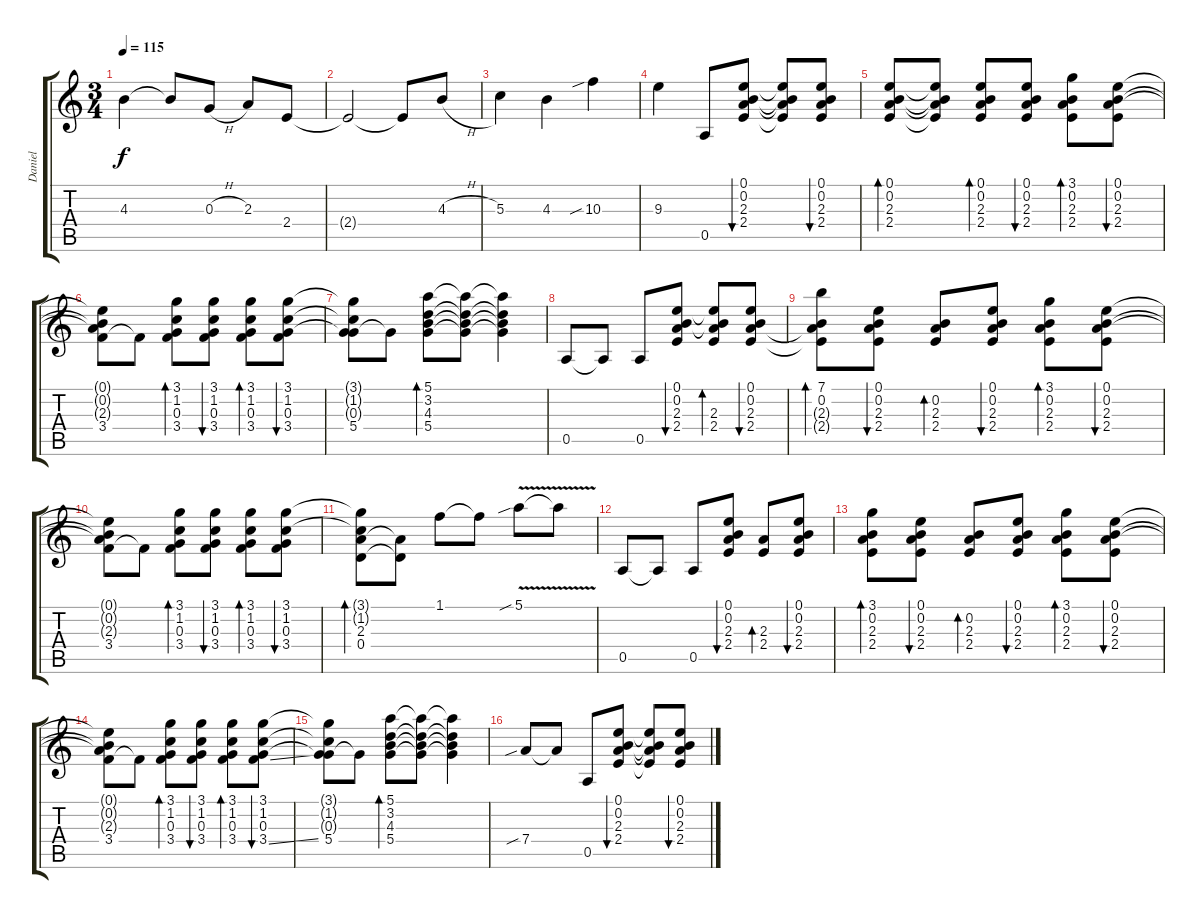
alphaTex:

\track ("Daniel" "Daniel") {instrument acousticguitarsteel}
\staff {score tabs}
\tuning (E4 B3 G3 D3 A2 E2) {hide}
\ts (3 4)
\tempo 115
\clef g2
\ks c
4.3.4{dy f} 4.3{t}.8 0.3{h}.8 2.3.8 2.4.8 |
2.4{t}.2 2.4{t}.8 4.3{h}.8 |
5.3.4 4.3.4 10.3{sib}.4 |
9.3.4 0.5.8 (0.1 0.2 2.3 2.4).8{bu 120} (0.1{t} 0.2{t} 2.3{t} 2.4{t}).8 (0.1 0.2 2.3 2.4).8{bu 120} |
(0.1 0.2 2.3 2.4).8{bd 120} (0.1{t} 0.2{t} 2.3{t} 2.4{t}).8 (0.1 0.2 2.3 2.4).8{bd 120} (0.1 0.2 2.3 2.4).8{bu 120} (3.1 0.2 2.3 2.4).8{bd 120} (0.1 0.2 2.3 2.4).8{bu 120} |
(0.1{t} 0.2{t} 2.3{t} 3.4).8 3.4{t}.8 (3.1 1.2 0.3 3.4).8{bd 120} (3.1 1.2 0.3 3.4).8{bu 120} (3.1 1.2 0.3 3.4).8{bd 120} (3.1 1.2 0.3 3.4).8{bu 120} |
(3.1{t} 1.2{t} 0.3{t} 5.4).8 5.4{t}.8 (5.1 3.2 4.3 5.4).8{bd 120} (5.1{t} 3.2{t} 4.3{t} 5.4{t}).8 (5.1{t} 3.2{t} 4.3{t} 5.4{t}).4 |
0.5.8 0.5{t}.8 0.5.8 (0.1 0.2 2.3 2.4).8{bu 120} (0.1{t} 0.2{t} 2.3 2.4).8{bd 120} (0.1 0.2 2.3 2.4).8{bu 120} |
(7.1 0.2 2.3{t} 2.4{t}).8{bd 120} (0.1 0.2 2.3 2.4).8{bu 120} (0.2 2.3 2.4).8{bd 120} (0.1 0.2 2.3 2.4).8{bu 120} (3.1 0.2 2.3 2.4).8{bd 120} (0.1 0.2 2.3 2.4).8{bu 120} |
(0.1{t} 0.2{t} 2.3{t} 3.4).8 3.4{t}.8 (3.1 1.2 0.3 3.4).8{bd 120} (3.1 1.2 0.3 3.4).8{bu 120} (3.1 1.2 0.3 3.4).8{bd 120} (3.1 1.2 0.3 3.4).8{bu 120} |
(3.1{t} 1.2{t} 2.3 0.4).8{bd 120} (2.3{t} 0.4{t}).8 1.1.8 1.1{t}.8 5.1{v sib}.8 5.1{t}.8 |
0.5.8 0.5{t}.8 0.5.8 (0.1 0.2 2.3 2.4).8{bu 120} (2.3 2.4).8{bd 120} (0.1 0.2 2.3 2.4).8{bu 120} |
(3.1 0.2 2.3 2.4).8{bd 120} (0.1 0.2 2.3 2.4).8{bu 120} (0.2 2.3 2.4).8{bd 120} (0.1 0.2 2.3 2.4).8{bu 120} (3.1 0.2 2.3 2.4).8{bd 120} (0.1 0.2 2.3 2.4).8{bu 120} |
(0.1{t} 0.2{t} 2.3{t} 3.4).8 3.4{t}.8 (3.1 1.2 0.3 3.4).8{bd 120} (3.1 1.2 0.3 3.4).8{bu 120} (3.1 1.2 0.3 3.4).8{bd 120} (3.1 1.2 0.3 3.4{ss}).8{bu 120} |
(3.1{t} 1.2{t} 0.3{t} 5.4).8 5.4{t}.8 (5.1 3.2 4.3 5.4).8{bd 120} (5.1{t} 3.2{t} 4.3{t} 5.4{t}).8 (5.1{t} 3.2{t} 4.3{t} 5.4{t}).4 |
7.4{sib}.8 7.4{t}.8 0.5.8 (0.1 0.2 2.3 2.4).8{bu 120} (0.1{t} 0.2{t} 2.3{t} 2.4{t}).8 (0.1 0.2 2.3 2.4).8{bu 120}
